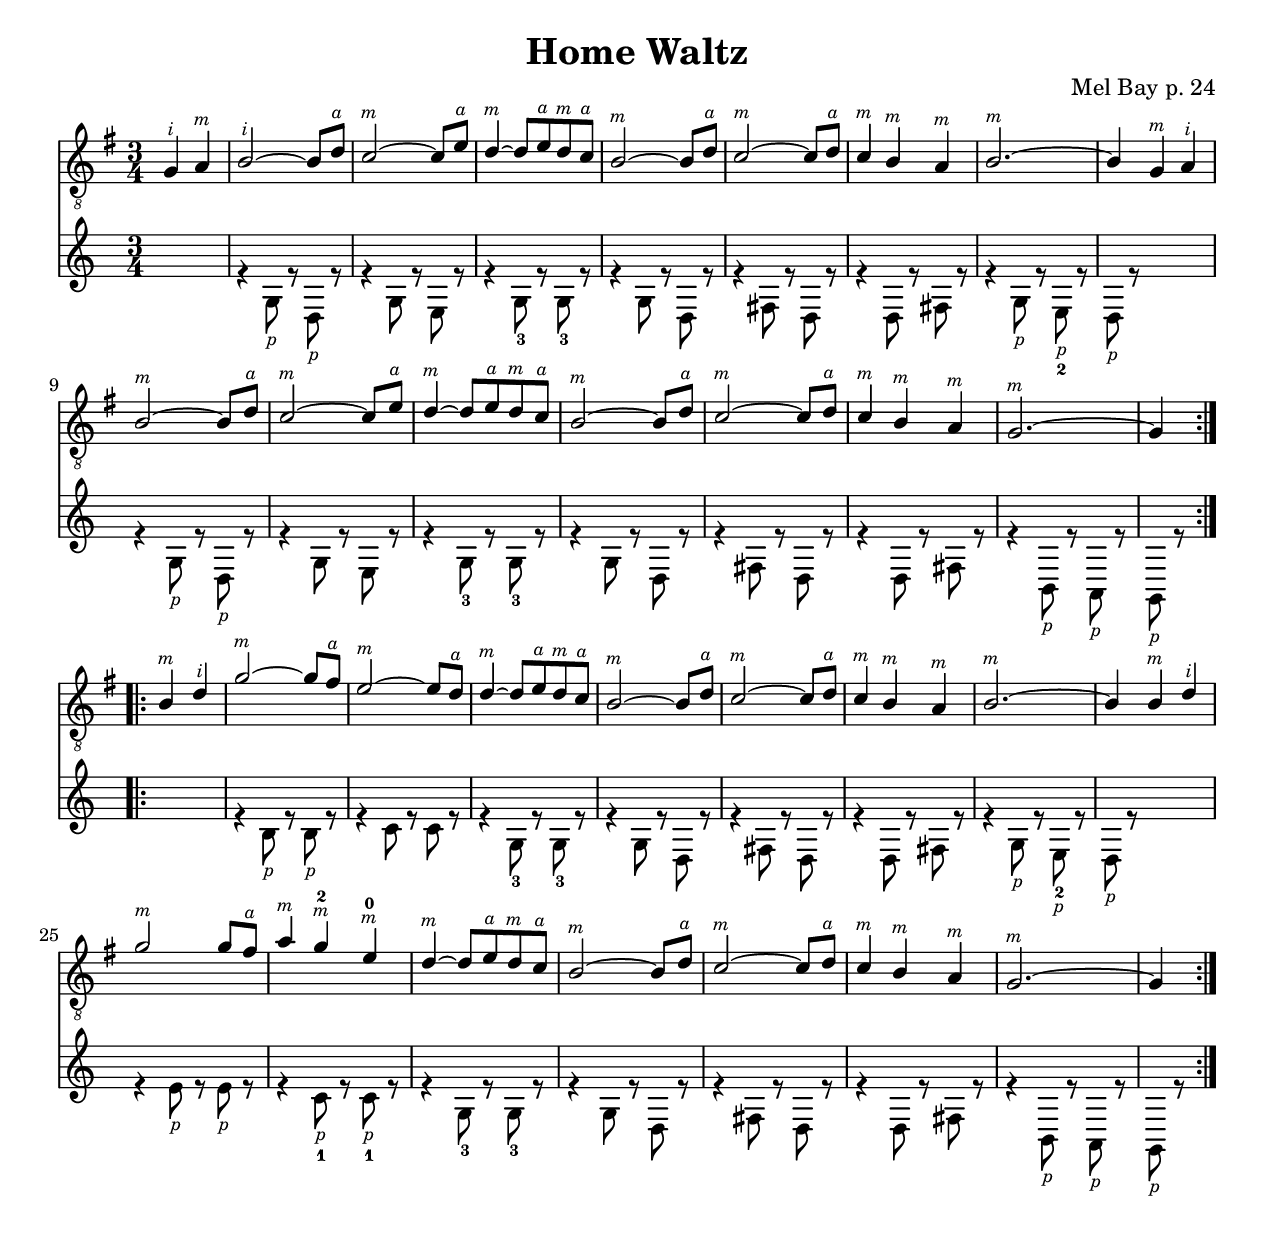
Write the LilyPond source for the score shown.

\include "style.ily"
\version "2.18.2"

\header {
  title = "Home Waltz"
  composer = "Mel Bay p. 24"
}


\score {

  << \chords {
    %chords
  } << \relative {
    % melody
    \clef "treble_8"
    \key g \major
    \time 3/4 
    \partial 2
    \repeat volta 2 {
      g4\i a\m |
      b2\i~ b8 d\a |
      c2\m~ c8 e\a |
      d4\m~ d8 e\a d\m c\a |
      b2\m~ b8 d\a |
      c2\m~ c8 d\a |
      c4\m b\m a\m |
      b2.~ \m |
      b4 g\m a\i |  \break
      b2\m~ b8 d\a |
      c2\m~ c8 e\a |
      d4\m~ d8 e\a d\m c\a |
      b2\m~ b8 d\a |
      c2\m~ c8 d\a |
      c4\m b\m a\m |
      g2.\m~ g4  \break
    }
    \repeat volta 2 {
      b4\m d\i |
      g2\m~ g8 fs\a |
      e2\m~ e8 d\a |
      d4\m~ d8 e\a d\m c\a |
      b2\m~ b8 d\a |
      c2\m~ c8 d\a |
      c4\m b\m a\m |
      b2.\m~  |
      b4 b\m d\i | \break
      g2\m\~ g8 fs\a |
      a4\m g\m-2 e\m-0 |
      d\m~ d8 e\a d\m c\a |
      b2\m~ b8 d\a |
      c2\m~ c8 d\a |
      c4\m b\m a\m |
      g2.\m~  | g4
    }
  } \\ \relative {
    % accompaniment
    \repeat volta 2 {
      s4 s4 |
      r4 g8\p r d\p r |
      r4 g8 r e r |
      r4 g8-3 r g-3 r |
      r4 g8 r d r |
      r4 fs8 r d r |
      r4 d8 r fs r |
      r4 g8\p r e\p-2 r |
      d8\p r s4 s4 | \break
      r4 g8\p r d\p r |
      r4 g8 r e r |
      r4 g8-3 r g-3 r |
      r4 g8 r d r |
      r4 fs8 r d r |
      r4 d8 r fs r |
      r4 b,8\p r a\p r |
      g8\p r \break
    }
    \repeat volta 2 {
      s4 s4 |
      r4 b'8\p r b\p r |
      r4 c8 r c r |
      r4 g8-3 r g-3 r |
      r4 g8 r d r |
      r4 fs8 r d r |
      r4 d8 r fs r |
      r4 g8\p r e-2\p r |
      d8\p r s4 s4 |
      \break
      r4 e'8\p r e\p r |
      r4 c8\p-1 r c\p-1 r |
      r4 g8-3 r g-3 r |
      r4 g8 r d r |
      r4 fs8 r d r |
      r4 d8 r fs r |
      r4 b,8\p r a\p r |
      g\p r \break
    }
  } >> >>
}


